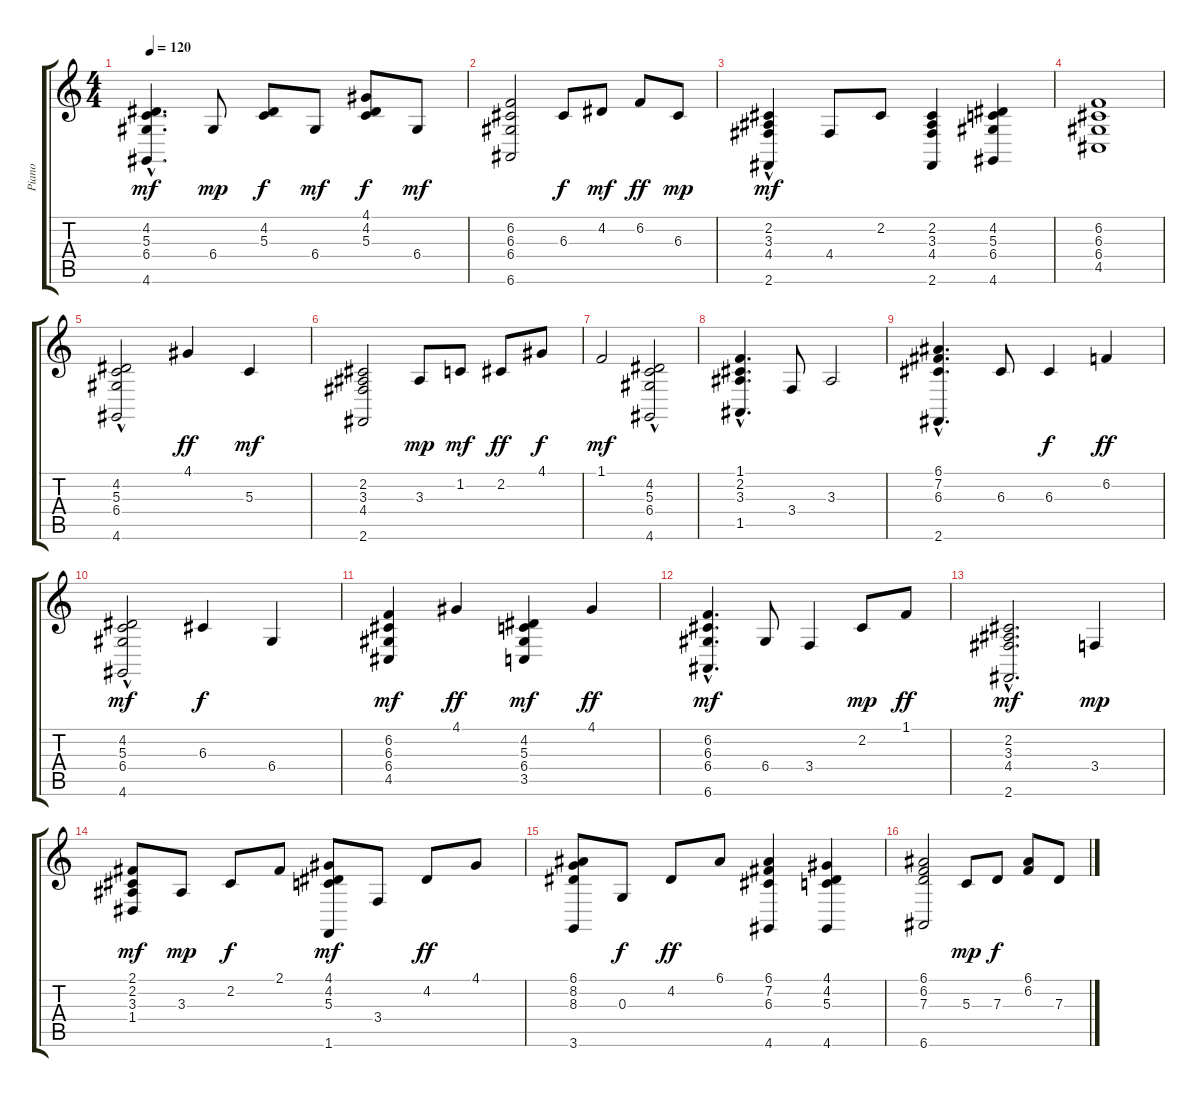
\track ("Piano" "Piano") {instrument acousticgrandpiano}
\staff {score tabs}
\tuning (E4 B3 G3 D3 A2 E2) {hide}
\ts (4 4)
\tempo 120
\clef g2
\ks c
(4.2{hac} 5.3{hac} 6.4{hac} 4.6).4{d dy mf} 6.4.8{dy mp} (4.2 5.3).8{dy f} 6.4.8{dy mf} (4.1 4.2 5.3).8{dy f} 6.4.8{dy mf} |
(6.2 6.3 6.4 6.6).2 6.3.8{dy f} 4.2.8{dy mf} 6.2.8{dy ff} 6.3.8{dy mp} |
(2.2{hac} 3.3 4.4 2.6).4{dy mf} 4.4.8 2.2.8 (2.2 3.3 4.4 2.6).4 (4.2 5.3 6.4 4.6).4 |
(6.2 6.3 6.4 4.5).1 |
(4.2 5.3{hac} 6.4 4.6).2 4.1.4{dy ff} 5.3.4{dy mf} |
(2.2 3.3 4.4 2.6).2 3.3.8{dy mp} 1.2.8{dy mf} 2.2.8{dy ff} 4.1.8{dy f} |
1.1.2{dy mf} (4.2 5.3 6.4 4.6{hac}).2 |
(1.1 2.2 3.3 1.5{hac}).4{d} 3.4.8 3.3.2 |
(6.1 7.2 6.3{hac} 2.6{hac}).4{d} 6.3.8 6.3.4{dy f} 6.2.4{dy ff} |
(4.2 5.3{hac} 6.4{hac} 4.6).2{dy mf} 6.3.4{dy f} 6.4.4 |
(6.2 6.3 6.4 4.5).4{dy mf} 4.1.4{dy ff} (4.2 5.3 6.4 3.5).4{dy mf} 4.1.4{dy ff} |
(6.2{hac} 6.3{hac} 6.4{hac} 6.6{hac}).4{d dy mf} 6.4.8 3.4.4 2.2.8{dy mp} 1.1.8{dy ff} |
(2.2 3.3 4.4 2.6{hac}).2{d dy mf} 3.4.4{dy mp} |
(2.1 2.2 3.3 1.4).8{dy mf} 3.3.8{dy mp} 2.2.8{dy f} 2.1.8 (4.1 4.2 5.3 1.6).8{dy mf} 3.4.8 4.2.8{dy ff} 4.1.8 |
(6.1 8.2 8.3 3.6).8 0.3.8{dy f} 4.2.8{dy ff} 6.1.8 (6.1 7.2 6.3 4.6).4 (4.1 4.2 5.3 4.6).4 |
(6.1 6.2 7.3 6.6).2 5.3.8{dy mp} 7.3.8{dy f} (6.1 6.2).8 7.3.8
